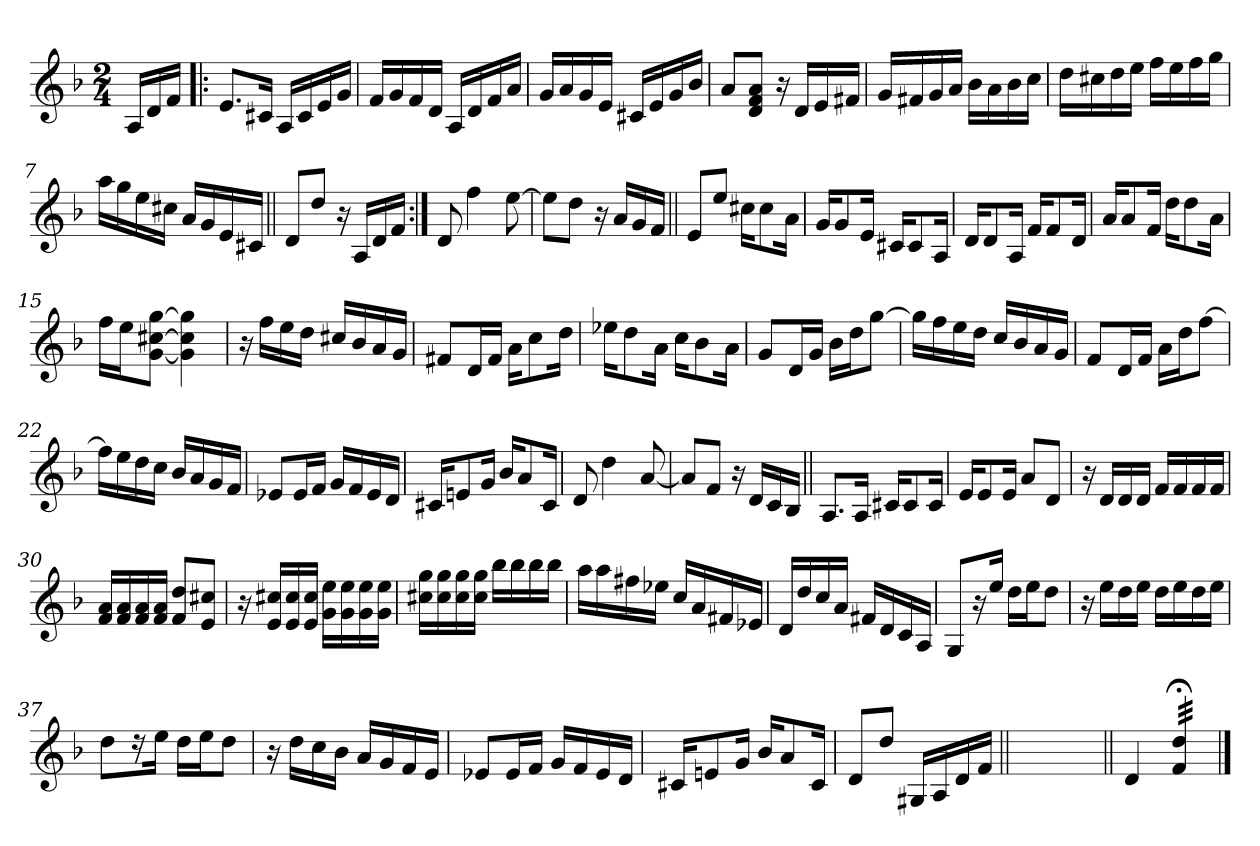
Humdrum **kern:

**kern
*part1
*staff1
*clefG2
*k[b-]
*F:
*M2/4
=
16A/LL
16d/
16f/JJ
=1!|:
8.e/L
16c#X/Jk
16A/LL
16c#/
16e/
16g/JJ
=2
16f/LL
16g/
16f/
16d/JJ
16A/LL
16d/
16f/
16a/JJ
=3
16g/LL
16a/
16g/
16e/JJ
16c#X/LL
16e/
16g/
16b-/JJ
=4
8a/L
8d/ 8f/ 8a/J
16r
16d/LL
16e/
16f#X/JJ
!!LO:LB:g=z
=5
16g/LL
16f#X/
16g/
16a/JJ
16b-\LL
16a\
16b-\
16cc\JJ
=6
16dd\LL
16cc#X\
16dd\
16ee\JJ
16ff\LL
16ee\
16ff\
16gg\JJ
=7
16aa\LL
16gg\
16ee\
16cc#X\JJ
16a/LL
16g/
16e/
16c#X/JJ
=8||
8d/L
8dd/J
16r
16A/LL
16d/
16f/JJ
!!LO:LB:g=z
=9:|!
8d/
4ff\
[8ee\
=10
8ee\L]
8dd\J
16r
16a/LL
16g/
16f/JJ
=11||
8e/L
8ee/J
16cc#X\KL
8cc#\
16a\Jk
=12
16g/KL
8g/
16e/Jk
16c#X/KL
8c#/
16A/Jk
=13
16d/KL
8d/
16A/Jk
16f/KL
8f/
16d/Jk
!!LO:LB:g=z
=14
16a/KL
8a/
16f/Jk
16dd\KL
8dd\
16a\Jk
=15
16ff\LL
16ee\J
[8g\ [8cc#X\ [8gg\J
4g\] 4cc#\] 4gg\]
=16
16r
16ff\LL
16ee\
16dd\JJ
16cc#X/LL
16b-/
16a/
16g/JJ
=17
8f#X/L
16d/L
16f#/JJ
16a\KL
8cc\
16dd\Jk
=18
16ee-X\KL
8dd\
16a\Jk
16cc\KL
8b-\
16a\Jk
!!LO:LB:g=z
=19
8g/L
16d/L
16g/JJ
16b-\LL
16dd\J
[8gg\J
=20
16gg\LL]
16ff\
16ee\
16dd\JJ
16cc/LL
16b-/
16a/
16g/JJ
=21
8f/L
16d/L
16f/JJ
16a\LL
16dd\J
[8ff\J
=22
16ff\LL]
16ee\
16dd\
16cc\JJ
16b-/LL
16a/
16g/
16f/JJ
=23
8e-X/L
16e-/L
16f/JJ
16g/LL
16f/
16e-/
16d/JJ
!!LO:LB:g=z
=24
16c#X/KL
8en/
16g/Jk
16b-/KL
8a/
16c#/Jk
=25
8d/
4dd\
[8a/
=26
8a/L]
8f/J
16r
16d/LL
16c/
16B-/JJ
=27||
8.A/L
16A/Jk
16c#X/KL
8c#/
16c#/Jk
=28
16e/KL
8e/
16e/Jk
8a/L
8d/J
!!LO:LB:g=z
=29
16r
16d/LL
16d/
16d/JJ
16f/LL
16f/
16f/
16f/JJ
=30
16f/ 16a/LL
16f/ 16a/
16f/ 16a/
16f/ 16a/JJ
8f/ 8dd/L
8e/ 8cc#X/J
=31
16r
16e/ 16cc#X/LL
16e/ 16cc#/
16e/ 16cc#/JJ
16g\ 16ee\LL
16g\ 16ee\
16g\ 16ee\
16g\ 16ee\JJ
=32
16cc#X\ 16gg\LL
16cc#\ 16gg\
16cc#\ 16gg\
16cc#\ 16gg\JJ
16bb-\LL
16bb-\
16bb-\
16bb-\JJ
=33
16aa\LL
16aa\
16ff#X\
16ee-X\JJ
16cc/LL
16a/
16f#X/
16e-X/JJ
!!LO:LB:g=z
=34
16d/LL
16dd/
16cc/
16a/JJ
16f#X/LL
16d/
16c/
16A/JJ
=35
8G/L
16r
16ee/Jk
16dd\LL
16ee\J
8dd\J
=36
16r
16ee\LL
16dd\
16ee\JJ
16dd\LL
16ee\
16dd\
16ee\JJ
=37
8dd\L
16r
16ee\Jk
16dd\LL
16ee\J
8dd\J
=38
16r
16dd\LL
16cc\
16b-\JJ
16a/LL
16g/
16f/
16e/JJ
!!LO:LB:g=z
=39
8e-X/L
16e-/L
16f/JJ
16g/LL
16f/
16e-/
16d/JJ
=40
16c#X/KL
8en/
16g/Jk
16b-/KL
8a/
16c#/Jk
=41
8d/L
8dd/J
16G#X/LL
16A/
16d/
16f/JJ
=41X1||
*stria0
2ryy
=42||
*stria5
4d/
*tremolo
32f/; 32dd/;LLL
32f/; 32dd/;
32f/; 32dd/;
32f/; 32dd/;
32f/; 32dd/;
32f/; 32dd/;
32f/; 32dd/;
32f/; 32dd/;JJJ
*Xtremolo
==
*-
